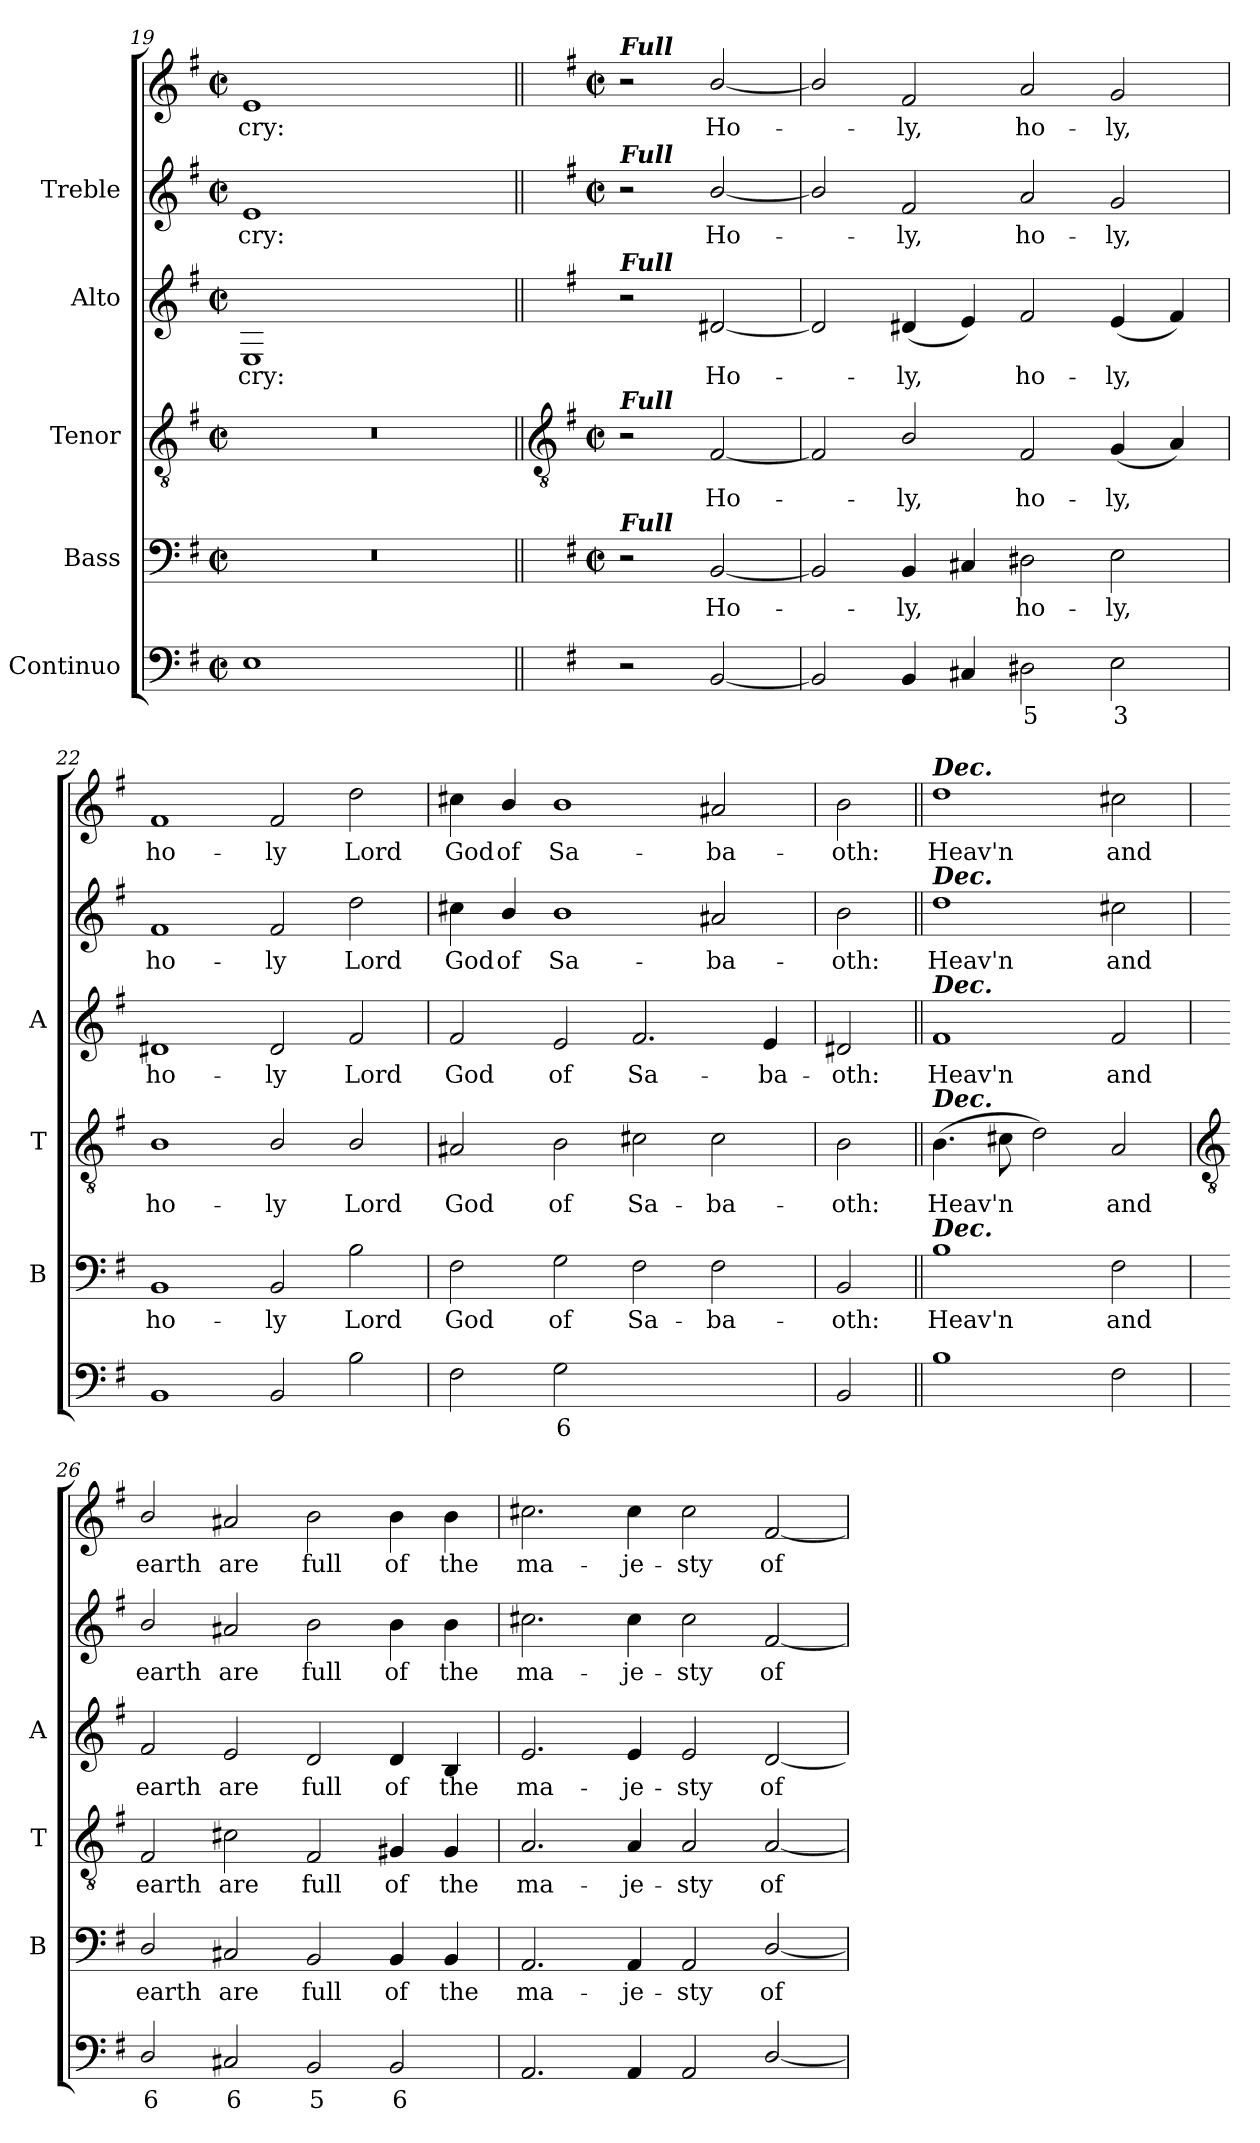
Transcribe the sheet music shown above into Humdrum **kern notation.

**kern	**text	**kern	**text	**kern	**text	**kern	**text	**kern	**text	**kern	**text
*part5	*part5	*part4	*part4	*part3	*part3	*part2	*part2	*part1	*part1	*part1	*part1
*staff6	*staff6	*staff5	*staff5	*staff4	*staff4	*staff3	*staff3	*staff2	*staff2	*staff1	*staff1
*I"Continuo	*	*I"Bass	*	*I"Tenor	*	*I"Alto	*	*I"Treble	*	*	*
*	*	*I'B	*	*I'T	*	*I'A	*	*	*	*	*
*clefF4	*	*clefF4	*	*clefGv2	*	*clefG2	*	*clefG2	*	*clefG2	*
*k[f#]	*	*k[f#]	*	*k[f#]	*	*k[f#]	*	*k[f#]	*	*k[f#]	*
*G:	*	*G:	*	*G:	*	*G:	*	*G:	*	*G:	*
*M4/2	*	*M4/2	*	*M4/2	*	*M4/2	*	*M4/2	*	*M4/2	*
*met(c|)	*	*met(c|)	*	*met(c|)	*	*met(c|)	*	*met(c|)	*	*met(c|)	*
=19	=19	=19	=19	=19	=19	=19	=19	=19	=19	=19	=19
!	!	!	!	!	!	!	!LO:LY:b	!	!LO:LY:b	!	!LO:LY:b
1E	.	0r	.	0r	.	1E	cry:	1e	cry:	1e	cry:
1ryy	.	.	.	.	.	1ryy	.	1ryy	.	1ryy	.
!!LO:LB:g=z
=20||	=20||	=20||	=20||	=20||	=20||	=20||	=20||	=20||	=20||	=20||	=20||
*	*	*	*	*clefGv2	*	*	*	*	*	*	*
*	*	*k[f#]	*	*k[f#]	*	*	*	*k[f#]	*	*k[f#]	*
*	*	*G:	*	*G:	*	*	*	*G:	*	*G:	*
*	*	*M4/2	*	*M4/2	*	*	*	*M4/2	*	*M4/2	*
*	*	*met(c|)	*	*met(c|)	*	*	*	*met(c|)	*	*met(c|)	*
!	!	!	!	!	!	!	!	!	!	!LO:TX:a:Bi:t=Full	!
!	!	!	!	!	!	!	!	!LO:TX:a:Bi:t=Full	!	!	!
!	!	!	!	!	!	!LO:TX:a:Bi:t=Full	!	!	!	!	!
!	!	!	!	!LO:TX:a:Bi:t=Full	!	!	!	!	!	!	!
!	!	!LO:TX:a:Bi:t=Full	!	!	!	!	!	!	!	!	!
2r	.	2r	.	2r	.	2r	.	2r	.	2r	.
!	!	!	!LO:LY:b	!	!LO:LY:b	!	!LO:LY:b	!	!LO:LY:b	!	!LO:LY:b
[2BB	.	[2BB	Ho-	[2F#	Ho-	[2d#X	Ho-	[2b/	Ho-	[2b/	Ho-
=21	=21	=21	=21	=21	=21	=21	=21	=21	=21	=21	=21
2BB]	.	2BB]	.	2F#]	.	2d#]	.	2b/]	.	2b/]	.
!	!	!	!LO:LY:b	!	!LO:LY:b	!	!LO:LY:b	!	!LO:LY:b	!	!LO:LY:b
4BB	.	4BB	ly,	2B/	ly,	(<4d#	ly,	2f#	ly,	2f#	ly,
4C#X	.	4C#X	.	.	.	4e)	.	.	.	.	.
!	!LO:LY:b	!	!LO:LY:b	!	!LO:LY:b	!	!LO:LY:b	!	!LO:LY:b	!	!LO:LY:b
2D#X	5	2D#X	ho-	2F#	ho-	2f#	ho-	2a	ho-	2a	ho-
!	!LO:LY:b	!	!LO:LY:b	!	!LO:LY:b	!	!LO:LY:b	!	!LO:LY:b	!	!LO:LY:b
2E	3	2E	-ly,	(<4G	-ly,	(<4e	-ly,	2g	-ly,	2g	-ly,
.	.	.	.	4A)	.	4f#)	.	.	.	.	.
=22	=22	=22	=22	=22	=22	=22	=22	=22	=22	=22	=22
!	!	!	!LO:LY:b	!	!LO:LY:b	!	!LO:LY:b	!	!LO:LY:b	!	!LO:LY:b
1BB	.	1BB	ho-	1B	ho-	1d#X	ho-	1f#	ho-	1f#	ho-
!	!	!	!LO:LY:b	!	!LO:LY:b	!	!LO:LY:b	!	!LO:LY:b	!	!LO:LY:b
2BB	.	2BB	-ly	2B/	-ly	2d#	-ly	2f#	-ly	2f#	-ly
!	!	!	!LO:LY:b	!	!LO:LY:b	!	!LO:LY:b	!	!LO:LY:b	!	!LO:LY:b
2B	.	2B	Lord	2B/	Lord	2f#	Lord	2dd	Lord	2dd	Lord
=23	=23	=23	=23	=23	=23	=23	=23	=23	=23	=23	=23
!	!	!	!LO:LY:b	!	!LO:LY:b	!	!LO:LY:b	!	!LO:LY:b	!	!LO:LY:b
2F#	.	2F#	God	2A#X	God	2f#	God	4cc#X	God	4cc#X	God
!	!	!	!	!	!	!	!	!	!LO:LY:b	!	!LO:LY:b
.	.	.	.	.	.	.	.	4b/	of	4b/	of
!	!LO:LY:b	!	!LO:LY:b	!	!LO:LY:b	!	!LO:LY:b	!	!LO:LY:b	!	!LO:LY:b
2G	6	2G	of	2B	of	2e	of	1b	Sa-	1b	Sa-
!	!LO:LY:b	!	!LO:LY:b	!	!LO:LY:b	!	!LO:LY:b	!	!	!	!
[2F#yy	4	2F#	Sa-	2c#X	Sa-	2.f#	Sa-	.	.	.	.
!	!LO:LY:b	!	!LO:LY:b	!	!LO:LY:b	!	!	!	!LO:LY:b	!	!LO:LY:b
2F#yy]	3	2F#	-ba-	2c#	-ba-	.	.	2a#X	-ba-	2a#X	-ba-
!	!	!	!	!	!	!	!LO:LY:b	!	!	!	!
.	.	.	.	.	.	4e	-ba-	.	.	.	.
=24	=24	=24	=24	=24	=24	=24	=24	=24	=24	=24	=24
!	!	!	!LO:LY:b	!	!LO:LY:b	!	!LO:LY:b	!	!LO:LY:b	!	!LO:LY:b
2BB	.	2BB	-oth:	2B	-oth:	2d#X	-oth:	2b	-oth:	2b	-oth:
=25||	=25||	=25||	=25||	=25||	=25||	=25||	=25||	=25||	=25||	=25||	=25||
!	!	!	!	!	!	!	!	!	!	!LO:TX:a:Bi:t=Dec.	!
!	!	!	!	!	!	!	!	!LO:TX:a:Bi:t=Dec.	!	!	!
!	!	!	!	!	!	!LO:TX:a:Bi:t=Dec.	!	!	!	!	!
!	!	!	!	!LO:TX:a:Bi:t=Dec.	!	!	!	!	!	!	!
!	!	!LO:TX:a:Bi:t=Dec.	!	!	!	!	!	!	!	!	!
!	!	!	!LO:LY:b	!	!LO:LY:b	!	!LO:LY:b	!	!LO:LY:b	!	!LO:LY:b
1B	.	1B	Heav'n	(>4.B	Heav'n	1f#	Heav'n	1dd	Heav'n	1dd	Heav'n
.	.	.	.	8c#X	.	.	.	.	.	.	.
.	.	.	.	2d)	.	.	.	.	.	.	.
!	!	!	!LO:LY:b	!	!LO:LY:b	!	!LO:LY:b	!	!LO:LY:b	!	!LO:LY:b
2F#	.	2F#	and	2A	and	2f#	and	2cc#X	and	2cc#X	and
!!LO:LB:g=z
=26	=26	=26	=26	=26	=26	=26	=26	=26	=26	=26	=26
*	*	*	*	*clefGv2	*	*	*	*	*	*	*
!	!LO:LY:b	!	!LO:LY:b	!	!LO:LY:b	!	!LO:LY:b	!	!LO:LY:b	!	!LO:LY:b
2D/	6	2D/	earth	2F#	earth	2f#	earth	2b/	earth	2b/	earth
!	!LO:LY:b	!	!LO:LY:b	!	!LO:LY:b	!	!LO:LY:b	!	!LO:LY:b	!	!LO:LY:b
2C#X	6	2C#X	are	2c#X	are	2e	are	2a#X	are	2a#X	are
!	!LO:LY:b	!	!LO:LY:b	!	!LO:LY:b	!	!LO:LY:b	!	!LO:LY:b	!	!LO:LY:b
2BB	5	2BB	full	2F#	full	2d	full	2b	full	2b	full
!	!LO:LY:b	!	!LO:LY:b	!	!LO:LY:b	!	!LO:LY:b	!	!LO:LY:b	!	!LO:LY:b
2BB	6	4BB	of	4G#X	of	4d	of	4b	of	4b	of
!	!	!	!LO:LY:b	!	!LO:LY:b	!	!LO:LY:b	!	!LO:LY:b	!	!LO:LY:b
.	.	4BB	the	4G#	the	4B	the	4b	the	4b	the
=27	=27	=27	=27	=27	=27	=27	=27	=27	=27	=27	=27
!	!	!	!LO:LY:b	!	!LO:LY:b	!	!LO:LY:b	!	!LO:LY:b	!	!LO:LY:b
2.AA	.	2.AA	ma-	2.A	ma-	2.e	ma-	2.cc#X	ma-	2.cc#X	ma-
!	!	!	!LO:LY:b	!	!LO:LY:b	!	!LO:LY:b	!	!LO:LY:b	!	!LO:LY:b
4AA	.	4AA	-je-	4A	-je-	4e	-je-	4cc#	-je-	4cc#	-je-
!	!	!	!LO:LY:b	!	!LO:LY:b	!	!LO:LY:b	!	!LO:LY:b	!	!LO:LY:b
2AA	.	2AA	-sty	2A	-sty	2e	-sty	2cc#	-sty	2cc#	-sty
!	!	!	!LO:LY:b	!	!LO:LY:b	!	!LO:LY:b	!	!LO:LY:b	!	!LO:LY:b
[2D/	.	[2D/	of	[2A	of	[2d	of	[2f#	of	[2f#	of
=	=	=	=	=	=	=	=	=	=	=	=
*-	*-	*-	*-	*-	*-	*-	*-	*-	*-	*-	*-
